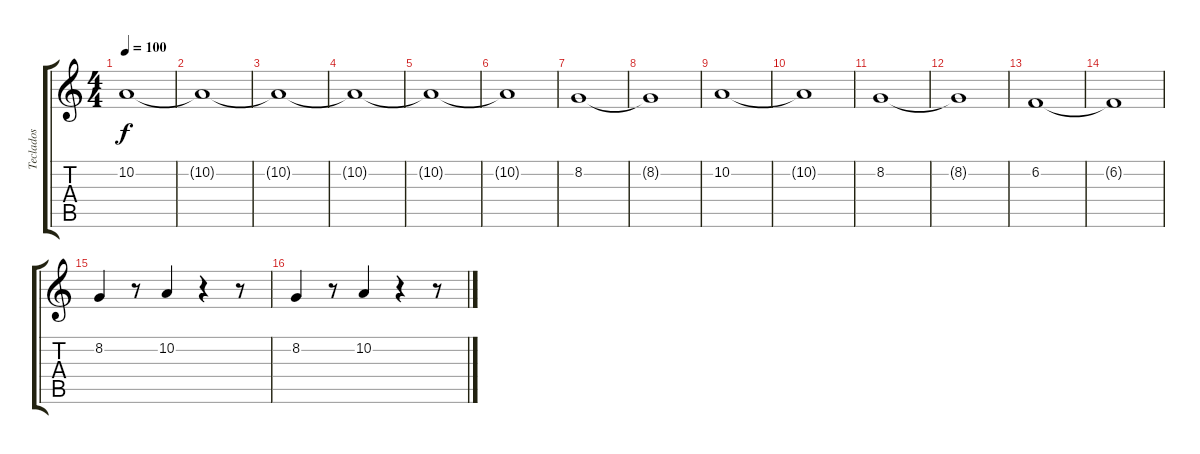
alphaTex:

\track ("Teclados" "Teclados") {instrument synthstrings1}
\staff {score tabs}
\tuning (E4 B3 G3 D3 A2 E2) {hide}
\ts (4 4)
\tempo 100
\clef g2
\ks c
10.2.1{dy f instrument synthstrings1} |
10.2{t}.1 |
10.2{t}.1 |
10.2{t}.1 |
10.2{t}.1 |
10.2{t}.1 |
8.2.1 |
8.2{t}.1 |
10.2.1 |
10.2{t}.1 |
8.2.1 |
8.2{t}.1 |
6.2.1 |
6.2{t}.1 |
8.2.4 r.8 10.2.4 r.4 r.8 |
8.2.4 r.8 10.2.4 r.4 r.8
